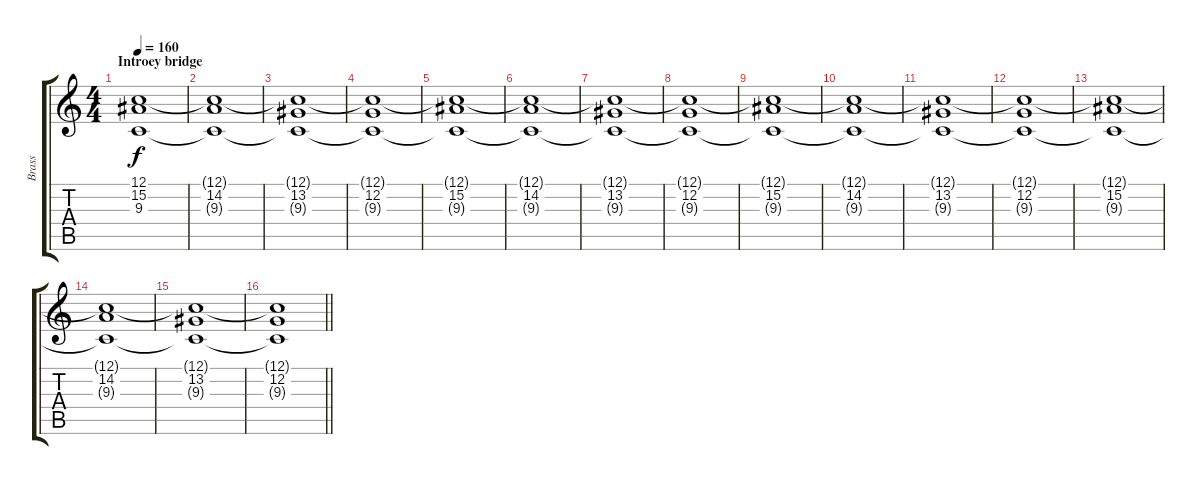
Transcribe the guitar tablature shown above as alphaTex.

\track ("Brass" "Brass") {instrument brasssection}
\staff {score tabs}
\tuning (C4 G3 Eb3 Bb2 F2 C2) {hide}
\ts (4 4)
\section ("" "Introey bridge")
\tempo 160
\clef g2
\ks c
(12.1 15.2 9.3).1{dy f} |
(12.1{t} 14.2 9.3{t}).1 |
(12.1{t} 13.2 9.3{t}).1 |
(12.1{t} 12.2 9.3{t}).1 |
(12.1{t} 15.2 9.3{t}).1 |
(12.1{t} 14.2 9.3{t}).1 |
(12.1{t} 13.2 9.3{t}).1 |
(12.1{t} 12.2 9.3{t}).1 |
(12.1{t} 15.2 9.3{t}).1 |
(12.1{t} 14.2 9.3{t}).1 |
(12.1{t} 13.2 9.3{t}).1 |
(12.1{t} 12.2 9.3{t}).1 |
(12.1{t} 15.2 9.3{t}).1 |
(12.1{t} 14.2 9.3{t}).1 |
(12.1{t} 13.2 9.3{t}).1 |
\barLineRight lightlight
(12.1{t} 12.2 9.3{t}).1
